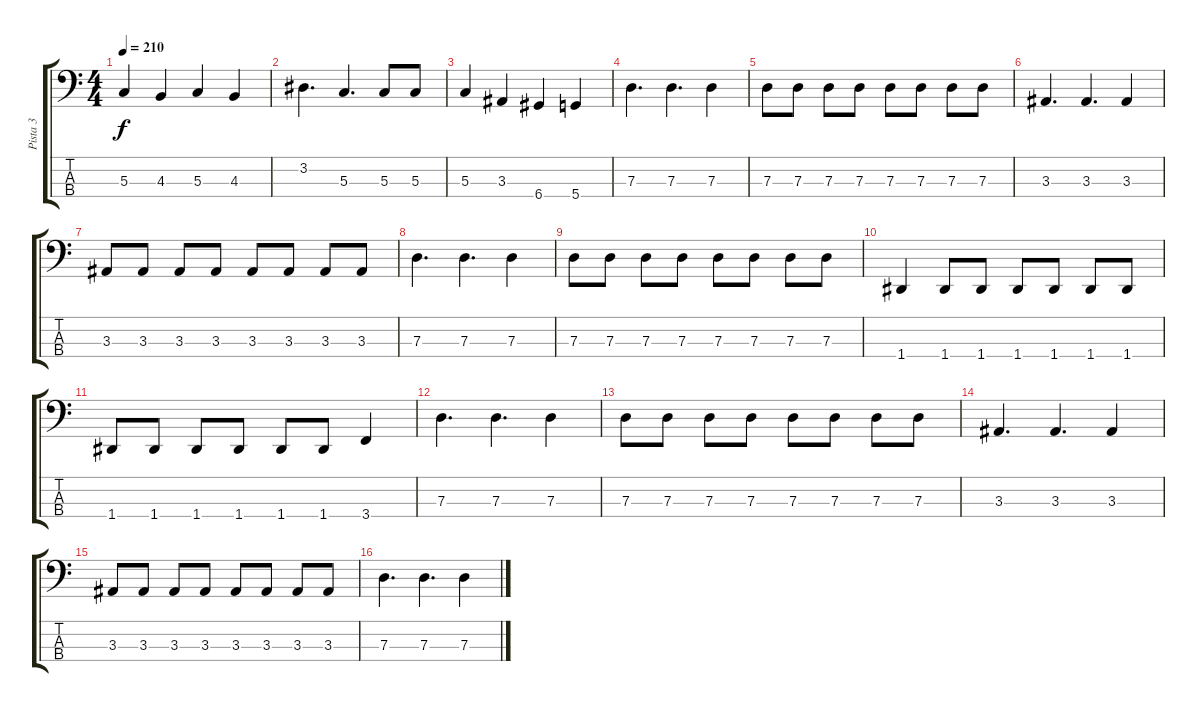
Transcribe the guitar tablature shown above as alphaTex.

\track ("Pista 3" "Pista 3") {instrument electricbassfinger}
\staff {score tabs}
\tuning (F2 C2 G1 D1) {hide}
\ts (4 4)
\tempo 210
\clef f4
\ks c
5.3.4{dy f} 4.3.4 5.3.4 4.3.4 |
3.2.4{d} 5.3.4{d} 5.3.8 5.3.8 |
5.3.4 3.3.4 6.4.4 5.4.4 |
7.3.4{d} 7.3.4{d} 7.3.4 |
7.3.8 7.3.8 7.3.8 7.3.8 7.3.8 7.3.8 7.3.8 7.3.8 |
3.3.4{d} 3.3.4{d} 3.3.4 |
3.3.8 3.3.8 3.3.8 3.3.8 3.3.8 3.3.8 3.3.8 3.3.8 |
7.3.4{d} 7.3.4{d} 7.3.4 |
7.3.8 7.3.8 7.3.8 7.3.8 7.3.8 7.3.8 7.3.8 7.3.8 |
1.4.4 1.4.8 1.4.8 1.4.8 1.4.8 1.4.8 1.4.8 |
1.4.8 1.4.8 1.4.8 1.4.8 1.4.8 1.4.8 3.4.4 |
7.3.4{d} 7.3.4{d} 7.3.4 |
7.3.8 7.3.8 7.3.8 7.3.8 7.3.8 7.3.8 7.3.8 7.3.8 |
3.3.4{d} 3.3.4{d} 3.3.4 |
3.3.8 3.3.8 3.3.8 3.3.8 3.3.8 3.3.8 3.3.8 3.3.8 |
7.3.4{d} 7.3.4{d} 7.3.4
